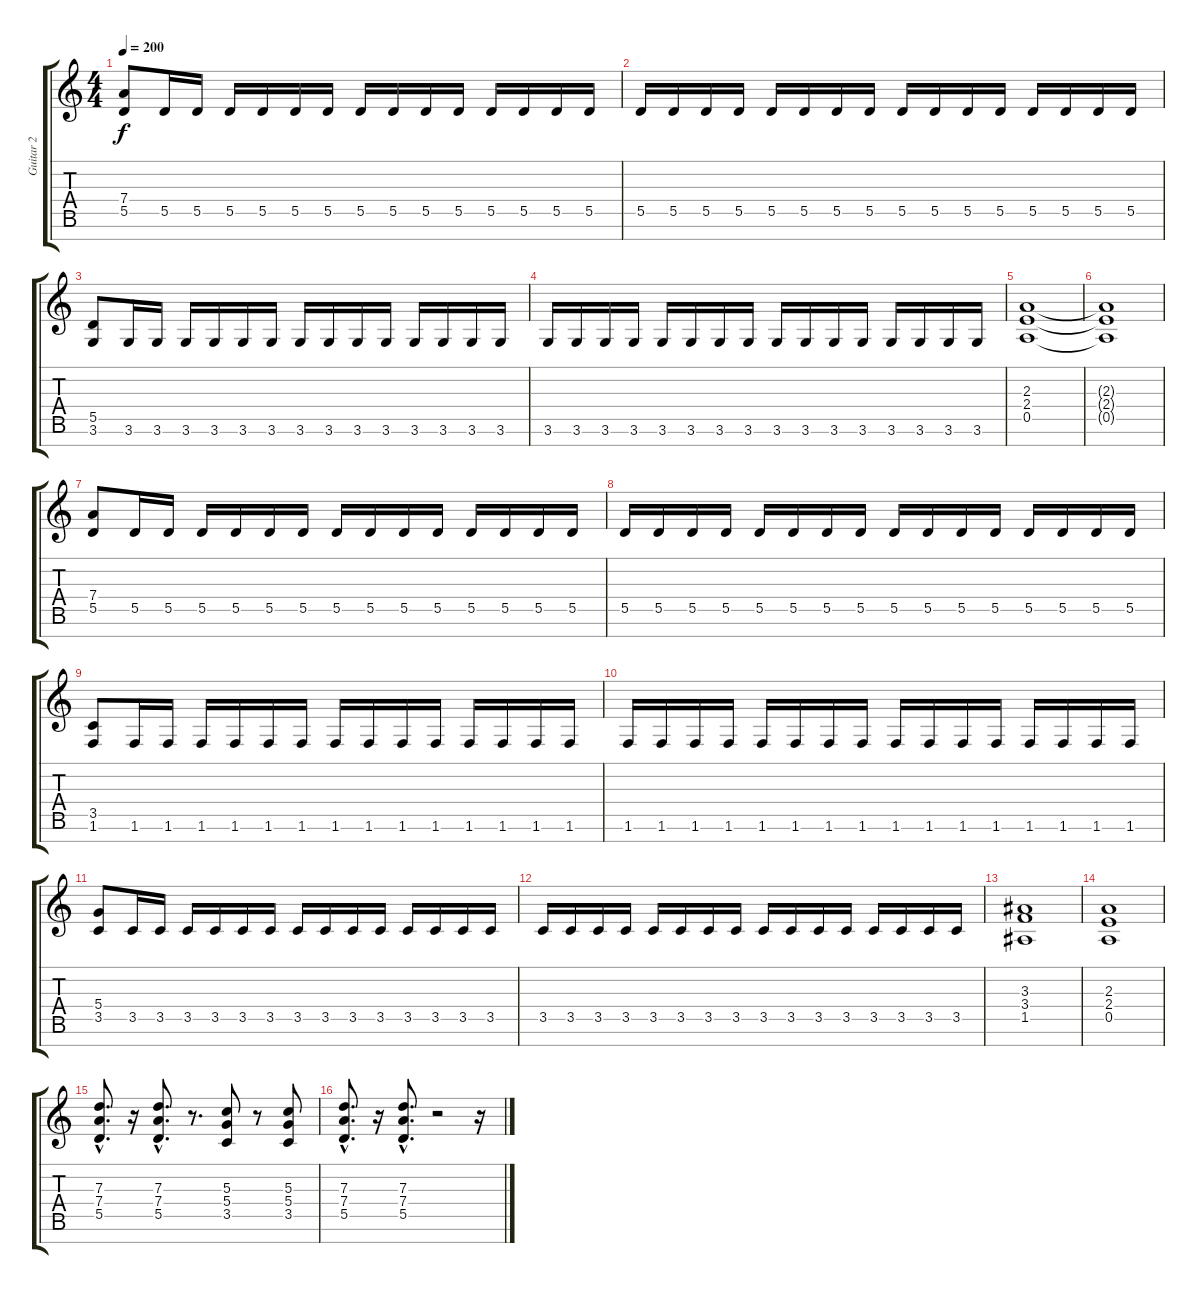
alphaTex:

\track ("Guitar 2" "Guitar 2") {instrument distortionguitar}
\staff {score tabs}
\tuning (E4 B3 G3 D3 A2 E2 B1) {hide}
\ts (4 4)
\tempo 200
\clef g2
\ks c
(7.4 5.5).8{dy f} 5.5.16 5.5.16 5.5.16 5.5.16 5.5.16 5.5.16 5.5.16 5.5.16 5.5.16 5.5.16 5.5.16 5.5.16 5.5.16 5.5.16 |
5.5.16 5.5.16 5.5.16 5.5.16 5.5.16 5.5.16 5.5.16 5.5.16 5.5.16 5.5.16 5.5.16 5.5.16 5.5.16 5.5.16 5.5.16 5.5.16 |
(5.5 3.6).8 3.6.16 3.6.16 3.6.16 3.6.16 3.6.16 3.6.16 3.6.16 3.6.16 3.6.16 3.6.16 3.6.16 3.6.16 3.6.16 3.6.16 |
3.6.16 3.6.16 3.6.16 3.6.16 3.6.16 3.6.16 3.6.16 3.6.16 3.6.16 3.6.16 3.6.16 3.6.16 3.6.16 3.6.16 3.6.16 3.6.16 |
(2.3 2.4 0.5).1 |
(2.3{t} 2.4{t} 0.5{t}).1 |
\section ("" "")
(7.4 5.5).8 5.5.16 5.5.16 5.5.16 5.5.16 5.5.16 5.5.16 5.5.16 5.5.16 5.5.16 5.5.16 5.5.16 5.5.16 5.5.16 5.5.16 |
5.5.16 5.5.16 5.5.16 5.5.16 5.5.16 5.5.16 5.5.16 5.5.16 5.5.16 5.5.16 5.5.16 5.5.16 5.5.16 5.5.16 5.5.16 5.5.16 |
(3.5 1.6).8 1.6.16 1.6.16 1.6.16 1.6.16 1.6.16 1.6.16 1.6.16 1.6.16 1.6.16 1.6.16 1.6.16 1.6.16 1.6.16 1.6.16 |
1.6.16 1.6.16 1.6.16 1.6.16 1.6.16 1.6.16 1.6.16 1.6.16 1.6.16 1.6.16 1.6.16 1.6.16 1.6.16 1.6.16 1.6.16 1.6.16 |
(5.4 3.5).8 3.5.16 3.5.16 3.5.16 3.5.16 3.5.16 3.5.16 3.5.16 3.5.16 3.5.16 3.5.16 3.5.16 3.5.16 3.5.16 3.5.16 |
3.5.16 3.5.16 3.5.16 3.5.16 3.5.16 3.5.16 3.5.16 3.5.16 3.5.16 3.5.16 3.5.16 3.5.16 3.5.16 3.5.16 3.5.16 3.5.16 |
(3.3 3.4 1.5).1 |
(2.3 2.4 0.5).1 |
\section ("" "")
(7.3{hac} 7.4{hac} 5.5{hac}).8{d} r.16 (7.3{hac} 7.4{hac} 5.5{hac}).8{d} r.8{d} (5.3 5.4 3.5).8 r.8 (5.3 5.4 3.5).8 |
(7.3{hac} 7.4{hac} 5.5{hac}).8{d} r.16 (7.3{hac} 7.4{hac} 5.5{hac}).8{d} r.2 r.16
